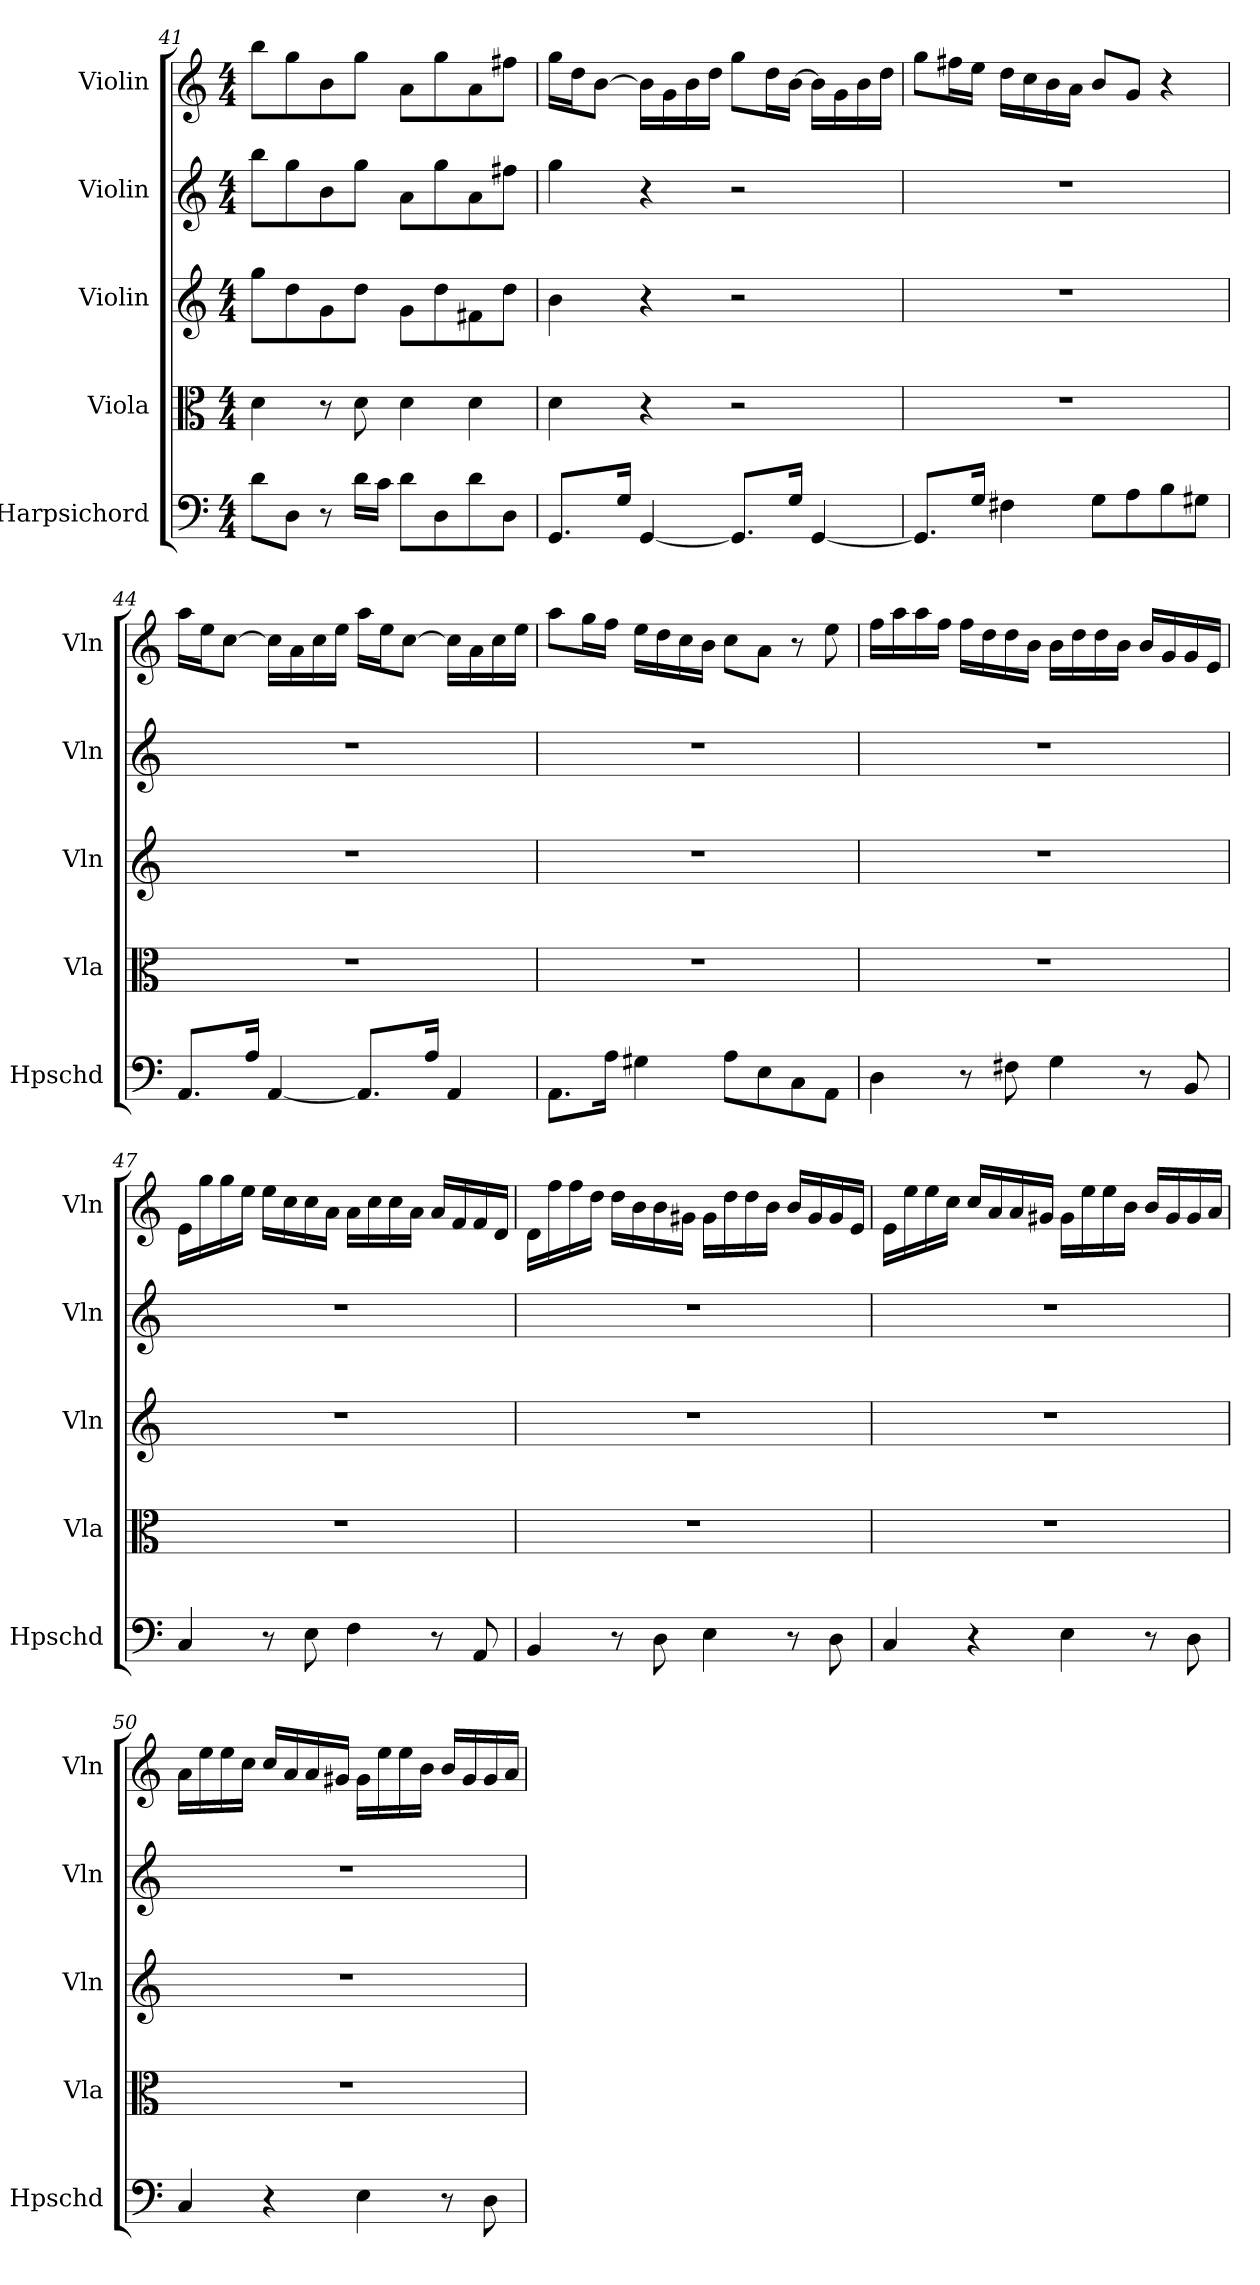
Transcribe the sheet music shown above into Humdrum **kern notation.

**kern	**kern	**kern	**kern	**kern
*part5	*part4	*part3	*part2	*part1
*staff5	*staff4	*staff3	*staff2	*staff1
*I"Harpsichord	*I"Viola	*I"Violin	*I"Violin	*I"Violin
*I'Hpschd	*I'Vla	*I'Vln	*I'Vln	*I'Vln
*clefF4	*clefC3	*clefG2	*clefG2	*clefG2
*k[]	*k[]	*k[]	*k[]	*k[]
*C:	*C:	*C:	*C:	*C:
*M4/4	*M4/4	*M4/4	*M4/4	*M4/4
=41	=41	=41	=41	=41
8d\L	4d\	8gg\L	8bb\L	8bb\L
8D\J	.	8dd\	8gg\	8gg\
8r	8r	8g\	8b\	8b\
16d\LL	8d\	8dd\J	8gg\J	8gg\J
16c\JJ	.	.	.	.
8d\L	4d\	8g\L	8a\L	8a\L
8D\	.	8dd\	8gg\	8gg\
8d\	4d\	8f#X\	8a\	8a\
8D\J	.	8dd\J	8ff#X\J	8ff#X\J
=42	=42	=42	=42	=42
8.GG/L	4d\	4b\	4gg\	16gg\LL
.	.	.	.	16dd\J
.	.	.	.	[8b\J
16G/Jk	.	.	.	.
[4GG/	4r	4r	4r	16b\LL]
.	.	.	.	16g\
.	.	.	.	16b\
.	.	.	.	16dd\JJ
8.GG/L]	2r	2r	2r	8gg\L
.	.	.	.	16dd\L
16G/Jk	.	.	.	[16b\JJ
[4GG/	.	.	.	16b\LL]
.	.	.	.	16g\
.	.	.	.	16b\
.	.	.	.	16dd\JJ
=43	=43	=43	=43	=43
8.GG/L]	1r	1r	1r	8gg\L
.	.	.	.	16ff#X\L
16G/Jk	.	.	.	16ee\JJ
4F#X\	.	.	.	16dd\LL
.	.	.	.	16cc\
.	.	.	.	16b\
.	.	.	.	16a\JJ
8G\L	.	.	.	8b/L
8A\	.	.	.	8g/J
8B\	.	.	.	4r
8G#X\J	.	.	.	.
=44	=44	=44	=44	=44
8.AA/L	1r	1r	1r	16aa\LL
.	.	.	.	16ee\J
.	.	.	.	[8cc\J
16A/Jk	.	.	.	.
[4AA/	.	.	.	16cc\LL]
.	.	.	.	16a\
.	.	.	.	16cc\
.	.	.	.	16ee\JJ
8.AA/L]	.	.	.	16aa\LL
.	.	.	.	16ee\J
.	.	.	.	[8cc\J
16A/Jk	.	.	.	.
4AA/	.	.	.	16cc\LL]
.	.	.	.	16a\
.	.	.	.	16cc\
.	.	.	.	16ee\JJ
=45	=45	=45	=45	=45
8.AA\L	1r	1r	1r	8aa\L
.	.	.	.	16gg\L
16A\Jk	.	.	.	16ff\JJ
4G#X\	.	.	.	16ee\LL
.	.	.	.	16dd\
.	.	.	.	16cc\
.	.	.	.	16b\JJ
8A\L	.	.	.	8cc\L
8E\	.	.	.	8a\J
8C\	.	.	.	8r
8AA\J	.	.	.	8ee\
=46	=46	=46	=46	=46
4D\	1r	1r	1r	16ff\LL
.	.	.	.	16aa\
.	.	.	.	16aa\
.	.	.	.	16ff\JJ
8r	.	.	.	16ff\LL
.	.	.	.	16dd\
8F#X\	.	.	.	16dd\
.	.	.	.	16b\JJ
4G\	.	.	.	16b\LL
.	.	.	.	16dd\
.	.	.	.	16dd\
.	.	.	.	16b\JJ
8r	.	.	.	16b/LL
.	.	.	.	16g/
8BB/	.	.	.	16g/
.	.	.	.	16e/JJ
=47	=47	=47	=47	=47
4C/	1r	1r	1r	16e\LL
.	.	.	.	16gg\
.	.	.	.	16gg\
.	.	.	.	16ee\JJ
8r	.	.	.	16ee\LL
.	.	.	.	16cc\
8E\	.	.	.	16cc\
.	.	.	.	16a\JJ
4F\	.	.	.	16a\LL
.	.	.	.	16cc\
.	.	.	.	16cc\
.	.	.	.	16a\JJ
8r	.	.	.	16a/LL
.	.	.	.	16f/
8AA/	.	.	.	16f/
.	.	.	.	16d/JJ
=48	=48	=48	=48	=48
4BB/	1r	1r	1r	16d\LL
.	.	.	.	16ff\
.	.	.	.	16ff\
.	.	.	.	16dd\JJ
8r	.	.	.	16dd\LL
.	.	.	.	16b\
8D\	.	.	.	16b\
.	.	.	.	16g#X\JJ
4E\	.	.	.	16g#\LL
.	.	.	.	16dd\
.	.	.	.	16dd\
.	.	.	.	16b\JJ
8r	.	.	.	16b/LL
.	.	.	.	16g#/
8D\	.	.	.	16g#/
.	.	.	.	16e/JJ
=49	=49	=49	=49	=49
4C/	1r	1r	1r	16e\LL
.	.	.	.	16ee\
.	.	.	.	16ee\
.	.	.	.	16cc\JJ
4r	.	.	.	16cc/LL
.	.	.	.	16a/
.	.	.	.	16a/
.	.	.	.	16g#X/JJ
4E\	.	.	.	16g#\LL
.	.	.	.	16ee\
.	.	.	.	16ee\
.	.	.	.	16b\JJ
8r	.	.	.	16b/LL
.	.	.	.	16g#/
8D\	.	.	.	16g#/
.	.	.	.	16a/JJ
=50	=50	=50	=50	=50
4C/	1r	1r	1r	16a\LL
.	.	.	.	16ee\
.	.	.	.	16ee\
.	.	.	.	16cc\JJ
4r	.	.	.	16cc/LL
.	.	.	.	16a/
.	.	.	.	16a/
.	.	.	.	16g#X/JJ
4E\	.	.	.	16g#\LL
.	.	.	.	16ee\
.	.	.	.	16ee\
.	.	.	.	16b\JJ
8r	.	.	.	16b/LL
.	.	.	.	16g#/
8D\	.	.	.	16g#/
.	.	.	.	16a/JJ
=	=	=	=	=
*-	*-	*-	*-	*-
